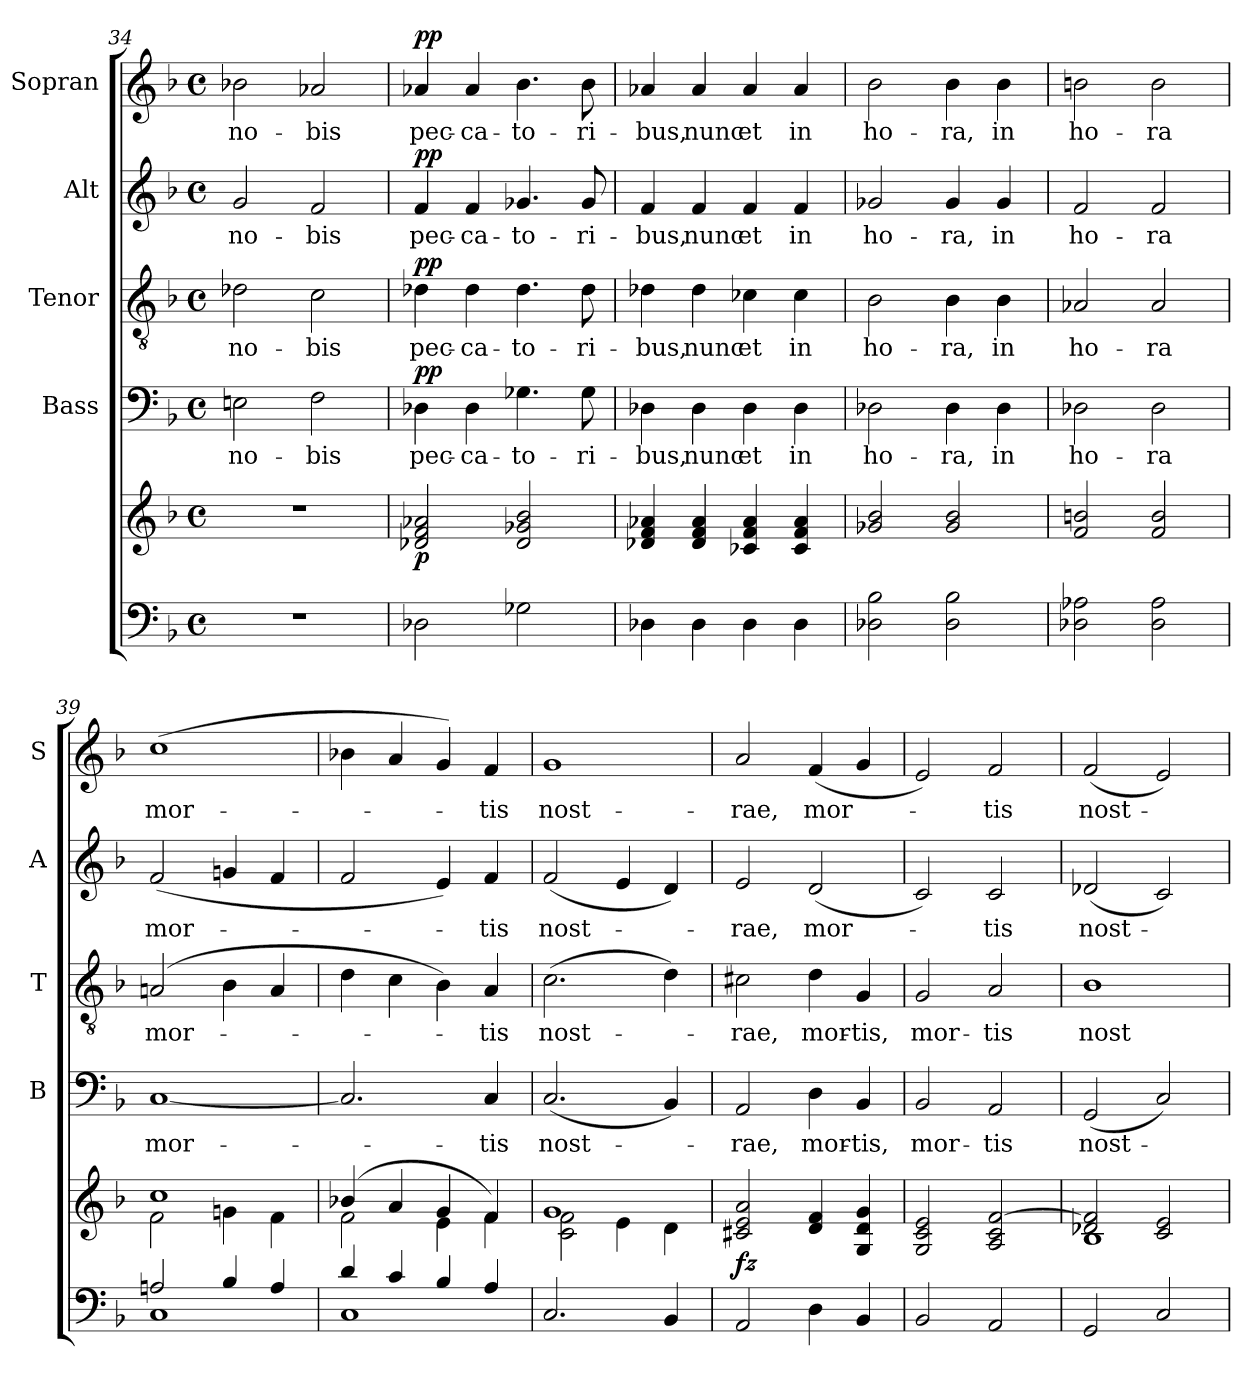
**kern	**kern	**dynam	**kern	**text	**dynam	**kern	**text	**dynam	**kern	**text	**dynam	**kern	**text	**dynam
*part5	*part5	*part5	*part4	*part4	*part4	*part3	*part3	*part3	*part2	*part2	*part2	*part1	*part1	*part1
*staff6	*staff5	*staff5/6	*staff4	*staff4	*staff4	*staff3	*staff3	*staff3	*staff2	*staff2	*staff2	*staff1	*staff1	*staff1
*	*	*	*I"Bass	*	*	*I"Tenor	*	*	*I"Alt	*	*	*I"Sopran	*	*
*	*	*	*I'B	*	*	*I'T	*	*	*I'A	*	*	*I'S	*	*
*clefF4	*clefG2	*	*clefF4	*	*	*clefGv2	*	*	*clefG2	*	*	*clefG2	*	*
*k[b-]	*k[b-]	*	*k[b-]	*	*	*k[b-]	*	*	*k[b-]	*	*	*k[b-]	*	*
*F:	*F:	*	*F:	*	*	*F:	*	*	*F:	*	*	*F:	*	*
*M4/4	*M4/4	*	*M4/4	*	*	*M4/4	*	*	*M4/4	*	*	*M4/4	*	*
*met(c)	*met(c)	*	*met(c)	*	*	*met(c)	*	*	*met(c)	*	*	*met(c)	*	*
=34	=34	=34	=34	=34	=34	=34	=34	=34	=34	=34	=34	=34	=34	=34
!	!	!	!	!LO:LY:b	!	!	!LO:LY:b	!	!	!LO:LY:b	!	!	!LO:LY:b	!
1r	1r	.	2En\	no-	.	2d-X\	no-	.	2g/	no-	.	2b-X\	no-	.
!	!	!	!	!LO:LY:b	!	!	!LO:LY:b	!	!	!LO:LY:b	!	!	!LO:LY:b	!
.	.	.	2F\	-bis	.	2c\	-bis	.	2f/	-bis	.	2a-X/	-bis	.
=35	=35	=35	=35	=35	=35	=35	=35	=35	=35	=35	=35	=35	=35	=35
!	!	!LO:DY:b	!	!LO:LY:b	!LO:DY:a	!	!LO:LY:b	!LO:DY:a	!	!LO:LY:b	!LO:DY:a	!	!LO:LY:b	!LO:DY:a
2D-X\	2d-X/ 2f/ 2a-X/	p	4D-X\	pec-	pp	4d-X\	pec-	pp	4f/	pec-	pp	4a-X/	pec-	pp
!	!	!	!	!LO:LY:b	!	!	!LO:LY:b	!	!	!LO:LY:b	!	!	!LO:LY:b	!
.	.	.	4D-\	-ca-	.	4d-\	-ca-	.	4f/	-ca-	.	4a-/	-ca-	.
!	!	!	!	!LO:LY:b	!	!	!LO:LY:b	!	!	!LO:LY:b	!	!	!LO:LY:b	!
2G-X\	2d-/ 2g-X/ 2b-/	.	4.G-X\	-to-	.	4.d-\	-to-	.	4.g-X/	-to-	.	4.b-\	-to-	.
!	!	!	!	!LO:LY:b	!	!	!LO:LY:b	!	!	!LO:LY:b	!	!	!LO:LY:b	!
.	.	.	8G-\	-ri-	.	8d-\	-ri-	.	8g-/	-ri-	.	8b-\	-ri-	.
=36	=36	=36	=36	=36	=36	=36	=36	=36	=36	=36	=36	=36	=36	=36
!	!	!	!	!LO:LY:b	!	!	!LO:LY:b	!	!	!LO:LY:b	!	!	!LO:LY:b	!
4D-X\	4d-X/ 4f/ 4a-X/	.	4D-X\	-bus,	.	4d-X\	-bus,	.	4f/	-bus,	.	4a-X/	-bus,	.
!	!	!	!	!LO:LY:b	!	!	!LO:LY:b	!	!	!LO:LY:b	!	!	!LO:LY:b	!
4D-\	4d-/ 4f/ 4a-/	.	4D-\	nunc	.	4d-\	nunc	.	4f/	nunc	.	4a-/	nunc	.
!	!	!	!	!LO:LY:b	!	!	!LO:LY:b	!	!	!LO:LY:b	!	!	!LO:LY:b	!
4D-\	4c-X/ 4f/ 4a-/	.	4D-\	et	.	4c-X\	et	.	4f/	et	.	4a-/	et	.
!	!	!	!	!LO:LY:b	!	!	!LO:LY:b	!	!	!LO:LY:b	!	!	!LO:LY:b	!
4D-\	4c-/ 4f/ 4a-/	.	4D-\	in	.	4c-\	in	.	4f/	in	.	4a-/	in	.
=37	=37	=37	=37	=37	=37	=37	=37	=37	=37	=37	=37	=37	=37	=37
!	!	!	!	!LO:LY:b	!	!	!LO:LY:b	!	!	!LO:LY:b	!	!	!LO:LY:b	!
2D-X\ 2B-\	2g-X/ 2b-/	.	2D-X\	ho-	.	2B-\	ho-	.	2g-X/	ho-	.	2b-\	ho-	.
!	!	!	!	!LO:LY:b	!	!	!LO:LY:b	!	!	!LO:LY:b	!	!	!LO:LY:b	!
2D-\ 2B-\	2g-/ 2b-/	.	4D-\	-ra,	.	4B-\	-ra,	.	4g-/	-ra,	.	4b-\	-ra,	.
!	!	!	!	!LO:LY:b	!	!	!LO:LY:b	!	!	!LO:LY:b	!	!	!LO:LY:b	!
.	.	.	4D-\	in	.	4B-\	in	.	4g-/	in	.	4b-\	in	.
!!LO:PB:g=z
=38	=38	=38	=38	=38	=38	=38	=38	=38	=38	=38	=38	=38	=38	=38
!	!	!	!	!LO:LY:b	!	!	!LO:LY:b	!	!	!LO:LY:b	!	!	!LO:LY:b	!
2D-X\ 2A-X\	2f/ 2bn/	.	2D-X\	ho-	.	2A-X/	ho-	.	2f/	ho-	.	2bn\	ho-	.
!	!	!	!	!LO:LY:b	!	!	!LO:LY:b	!	!	!LO:LY:b	!	!	!LO:LY:b	!
2D-\ 2A-\	2f/ 2b/	.	2D-\	-ra	.	2A-/	-ra	.	2f/	-ra	.	2b\	-ra	.
=39	=39	=39	=39	=39	=39	=39	=39	=39	=39	=39	=39	=39	=39	=39
*^	*^	*	*	*	*	*	*	*	*	*	*	*	*	*
!	!	!	!	!	!	!LO:LY:b	!	!	!LO:LY:b	!	!	!LO:LY:b	!	!	!LO:LY:b	!
2An/	1C	1cc	2f\	.	[1C	mor-	.	(2An/	mor-	.	(<2f/	mor-	.	(>1cc	mor-	.
4B-/	.	.	4gn\	.	.	.	.	4B-\	.	.	4gn/	.	.	.	.	.
4A/	.	.	4f\	.	.	.	.	4A/	.	.	4f/	.	.	.	.	.
!!LO:LB:g=z
=40	=40	=40	=40	=40	=40	=40	=40	=40	=40	=40	=40	=40	=40	=40	=40	=40
4d/	1C	(4b-X/	2f\	.	2.C/]	.	.	4d\	.	.	2f/	.	.	4b-X\	.	.
4c/	.	4a/	.	.	.	.	.	4c\	.	.	.	.	.	4a/	.	.
4B-/	.	4g/	4e\	.	.	.	.	4B-\)	.	.	4e/)	.	.	4g/)	.	.
!	!	!	!	!	!	!LO:LY:b	!	!	!LO:LY:b	!	!	!LO:LY:b	!	!	!LO:LY:b	!
4A/	.	4f/)	4f\	.	4C/	-tis	.	4A/	-tis	.	4f/	-tis	.	4f/	-tis	.
*v	*v	*	*	*	*	*	*	*	*	*	*	*	*	*	*	*
=41	=41	=41	=41	=41	=41	=41	=41	=41	=41	=41	=41	=41	=41	=41	=41
!	!	!	!	!	!LO:LY:b	!	!	!LO:LY:b	!	!	!LO:LY:b	!	!	!LO:LY:b	!
2.C/	1g	2c\ 2f\	.	(<2.C/	nost-	.	(>2.c\	nost-	.	(<2f/	nost-	.	1g	nost-	.
.	.	4e\	.	.	.	.	.	.	.	4e/	.	.	.	.	.
4BB-/	.	4d\	.	4BB-/)	.	.	4d\)	.	.	4d/)	.	.	.	.	.
=42	=42	=42	=42	=42	=42	=42	=42	=42	=42	=42	=42	=42	=42	=42	=42
!	!	!	!LO:DY:b	!	!LO:LY:b	!	!	!LO:LY:b	!	!	!LO:LY:b	!	!	!LO:LY:b	!
*	*v	*v	*	*	*	*	*	*	*	*	*	*	*	*	*
2AA/	2c#X/ 2e/ 2a/	fz	2AA/	-rae,	.	2c#X\	-rae,	.	2e/	-rae,	.	2a/	-rae,	.
!	!	!	!	!LO:LY:b	!	!	!LO:LY:b	!	!	!LO:LY:b	!	!	!LO:LY:b	!
4D\	4d/ 4f/	.	4D\	mor-	.	4d\	mor-	.	(<2d/	mor-	.	(<4f/	mor-	.
!	!	!	!	!LO:LY:b	!	!	!LO:LY:b	!	!	!	!	!	!	!
4BB-/	4G/ 4d/ 4g/	.	4BB-/	-tis,	.	4G/	-tis,	.	.	.	.	4g/	.	.
=43	=43	=43	=43	=43	=43	=43	=43	=43	=43	=43	=43	=43	=43	=43
!	!	!	!	!LO:LY:b	!	!	!LO:LY:b	!	!	!	!	!	!	!
2BB-/	2G/ 2c/ 2e/	.	2BB-/	mor-	.	2G/	mor-	.	2c/)	.	.	2e/)	.	.
!	!	!	!	!LO:LY:b	!	!	!LO:LY:b	!	!	!LO:LY:b	!	!	!LO:LY:b	!
2AA/	2A/ 2c/ [>2f/	.	2AA/	-tis	.	2A/	-tis	.	2c/	-tis	.	2f/	-tis	.
=44	=44	=44	=44	=44	=44	=44	=44	=44	=44	=44	=44	=44	=44	=44
*	*^	*	*	*	*	*	*	*	*	*	*	*	*	*
!	!	!	!	!	!LO:LY:b	!	!	!LO:LY:b	!	!	!LO:LY:b	!	!	!LO:LY:b	!
2GG/	2d-X/ 2f/]	1B-	.	(<2GG/	nost-	.	1B-	nost-	.	(<2d-X/	nost-	.	(<2f/	nost-	.
2C/	2c/ 2e/	.	.	2C/)	.	.	.	.	.	2c/)	.	.	2e/)	.	.
*	*v	*v	*	*	*	*	*	*	*	*	*	*	*	*	*
=	=	=	=	=	=	=	=	=	=	=	=	=	=	=
*-	*-	*-	*-	*-	*-	*-	*-	*-	*-	*-	*-	*-	*-	*-
